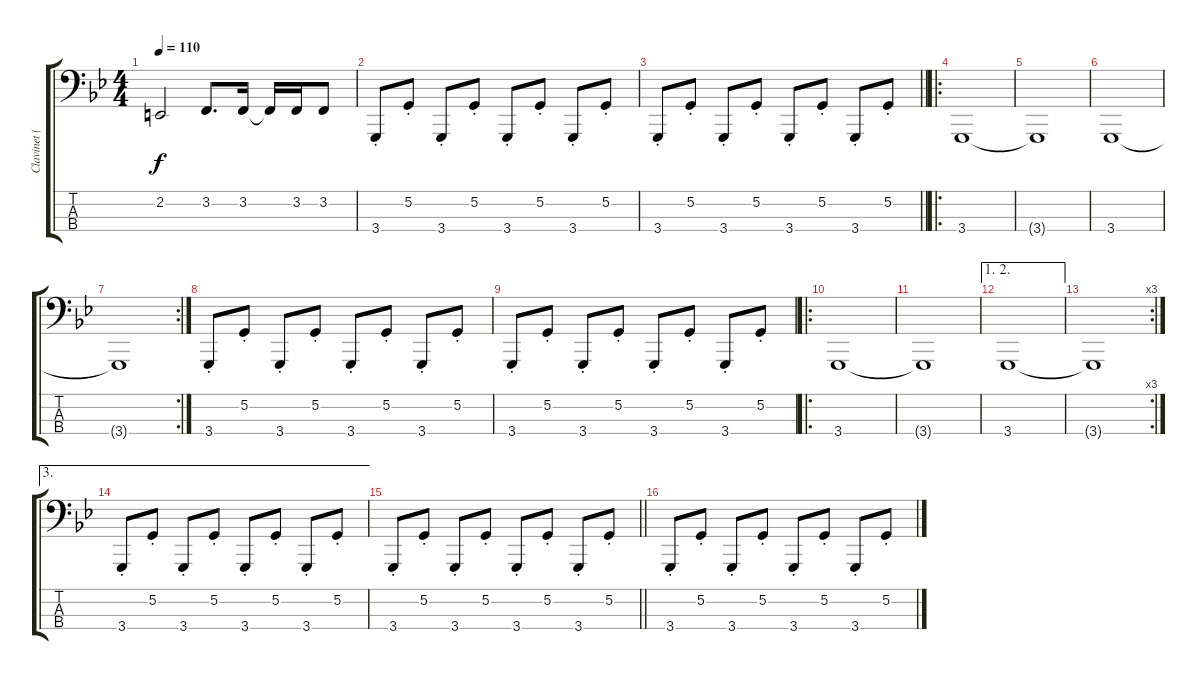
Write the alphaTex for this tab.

\track ("Clavinet (low) arranged for bass" "Clavinet (") {instrument clavinet}
\staff {score tabs}
\tuning (G2 D2 A1 E1) {hide}
\ts (4 4)
\tempo 110
\clef f4
\ks bb
2.2.2{dy f} 3.2.8{d} 3.2.16 3.2{t}.16 3.2.16 3.2.8 |
3.4{st}.8 5.2{st}.8 3.4{st}.8 5.2{st}.8 3.4{st}.8 5.2{st}.8 3.4{st}.8 5.2{st}.8 |
\barLineRight lightlight
3.4{st}.8 5.2{st}.8 3.4{st}.8 5.2{st}.8 3.4{st}.8 5.2{st}.8 3.4{st}.8 5.2{st}.8 |
\ro
3.4.1 |
3.4{t}.1 |
3.4.1 |
\rc 2
3.4{t}.1 |
3.4{st}.8 5.2{st}.8 3.4{st}.8 5.2{st}.8 3.4{st}.8 5.2{st}.8 3.4{st}.8 5.2{st}.8 |
3.4{st}.8 5.2{st}.8 3.4{st}.8 5.2{st}.8 3.4{st}.8 5.2{st}.8 3.4{st}.8 5.2{st}.8 |
\ro
3.4.1 |
3.4{t}.1 |
\ae (1 2)
3.4.1 |
\rc 3
3.4{t}.1 |
\ae 3
3.4{st}.8 5.2{st}.8 3.4{st}.8 5.2{st}.8 3.4{st}.8 5.2{st}.8 3.4{st}.8 5.2{st}.8 |
\barLineRight lightlight
3.4{st}.8 5.2{st}.8 3.4{st}.8 5.2{st}.8 3.4{st}.8 5.2{st}.8 3.4{st}.8 5.2{st}.8 |
3.4{st}.8 5.2{st}.8 3.4{st}.8 5.2{st}.8 3.4{st}.8 5.2{st}.8 3.4{st}.8 5.2{st}.8
